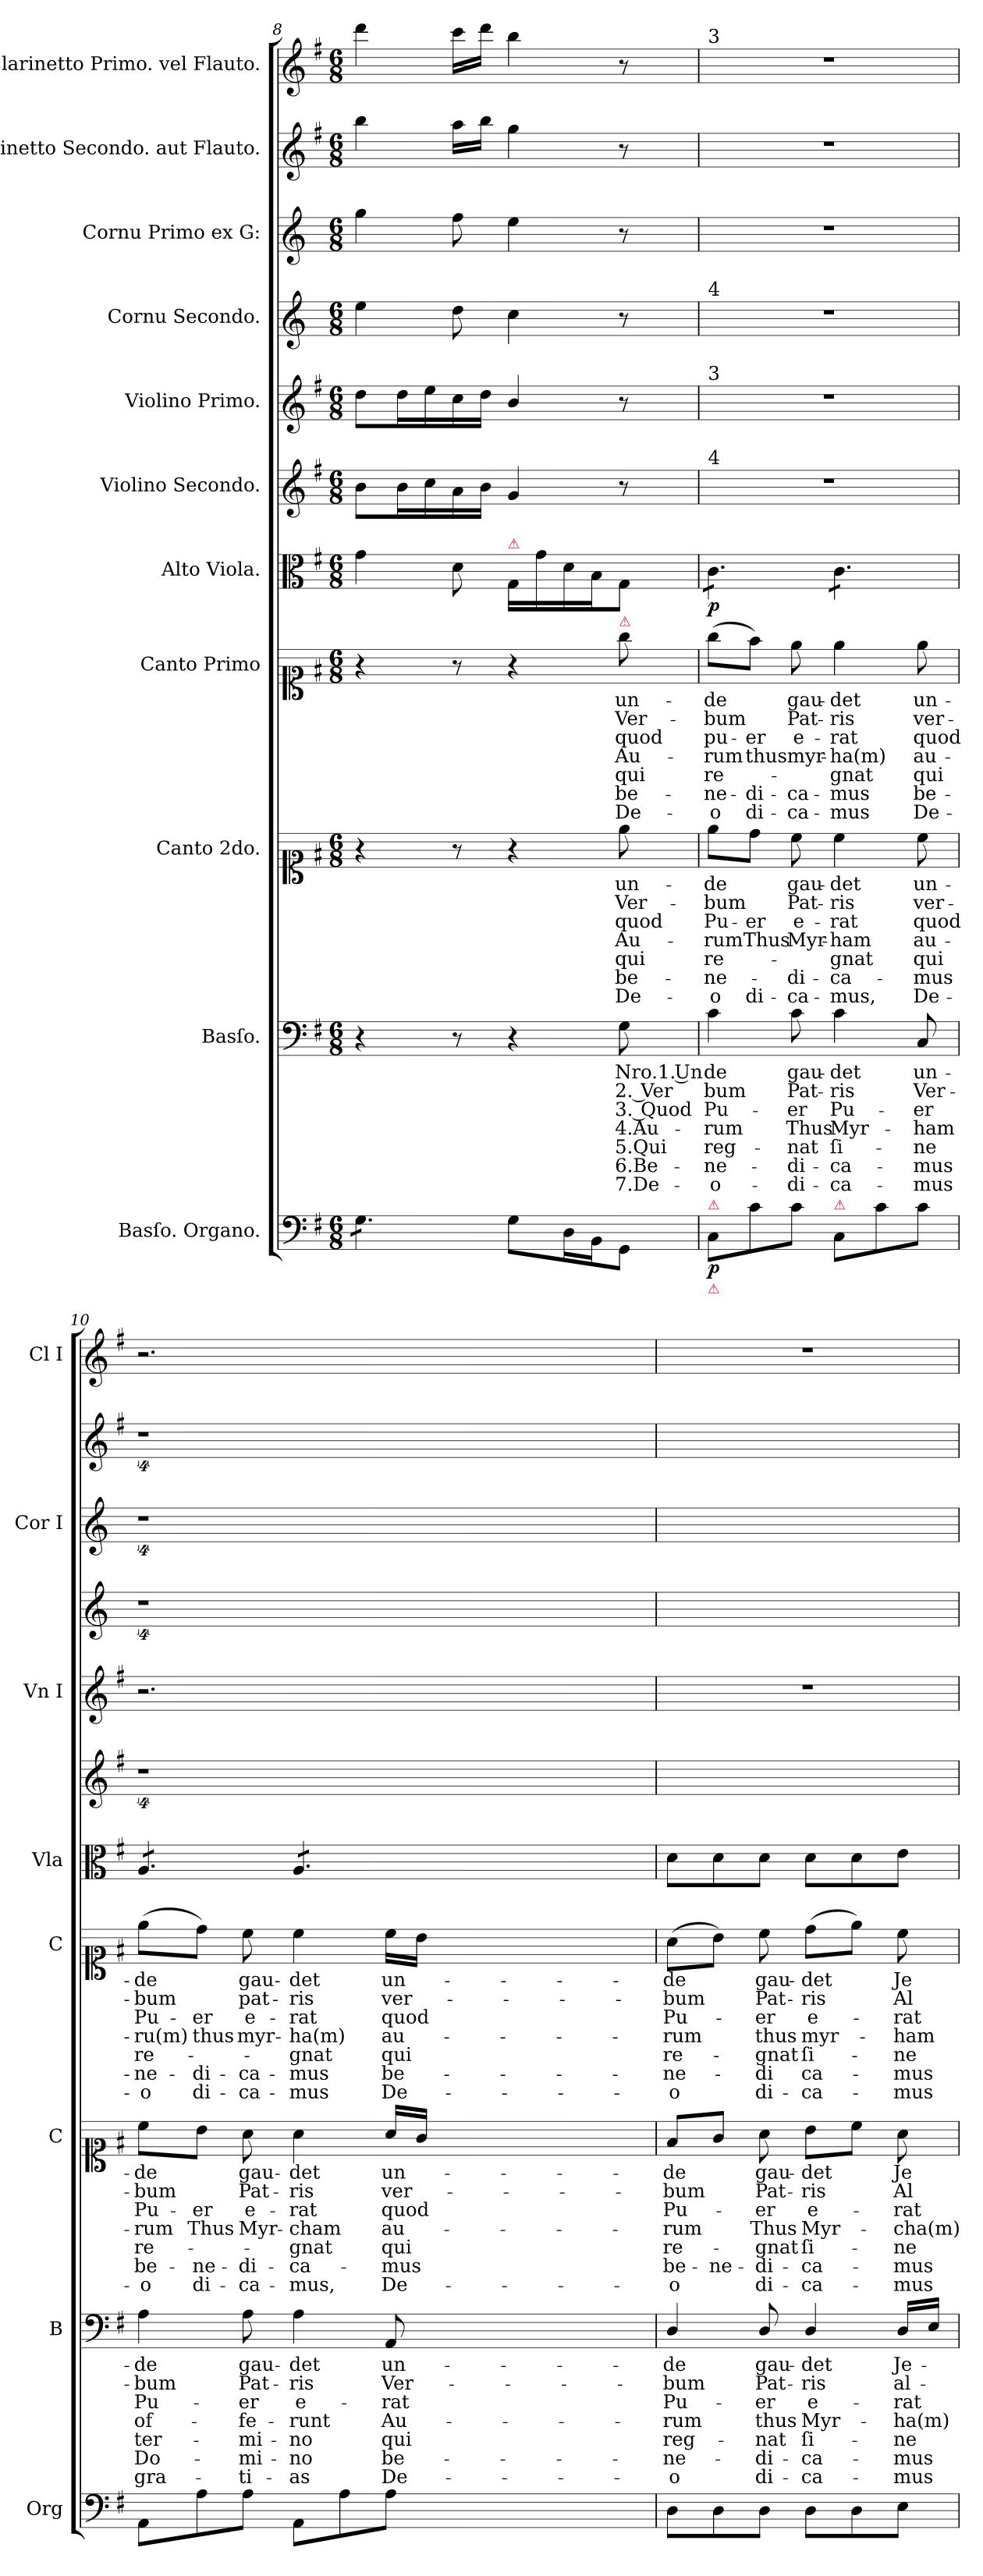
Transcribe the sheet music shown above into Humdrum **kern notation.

**kern	**dynam	**kern	**text	**text	**text	**text	**text	**text	**text	**kern	**text	**text	**text	**text	**text	**text	**text	**kern	**text	**text	**text	**text	**text	**text	**text	**kern	**dynam	**kern	**kern	**kern	**kern	**kern	**kern
*part11	*part11	*part10	*part10	*part10	*part10	*part10	*part10	*part10	*part10	*part9	*part9	*part9	*part9	*part9	*part9	*part9	*part9	*part8	*part8	*part8	*part8	*part8	*part8	*part8	*part8	*part7	*part7	*part6	*part5	*part4	*part3	*part2	*part1
*staff11	*staff11	*staff10	*staff10	*staff10	*staff10	*staff10	*staff10	*staff10	*staff10	*staff9	*staff9	*staff9	*staff9	*staff9	*staff9	*staff9	*staff9	*staff8	*staff8	*staff8	*staff8	*staff8	*staff8	*staff8	*staff8	*staff7	*staff7	*staff6	*staff5	*staff4	*staff3	*staff2	*staff1
*I"Basſo. Organo.	*	*I"Basſo.	*	*	*	*	*	*	*	*I"Canto 2do.	*	*	*	*	*	*	*	*I"Canto Primo	*	*	*	*	*	*	*	*I"Alto Viola.	*	*I"Violino Secondo.	*I"Violino Primo.	*I"Cornu Secondo.	*I"Cornu Primo ex G:	*I"Clarinetto Secondo. aut Flauto.	*I"Clarinetto Primo. vel Flauto.
*I'Org	*	*I'B	*	*	*	*	*	*	*	*I'C	*	*	*	*	*	*	*	*I'C	*	*	*	*	*	*	*	*I'Vla	*	*	*I'Vn I	*	*I'Cor I	*	*I'Cl I
*clefF4	*	*clefF4	*	*	*	*	*	*	*	*clefC1	*	*	*	*	*	*	*	*clefC1	*	*	*	*	*	*	*	*clefC3	*	*clefG2	*clefG2	*clefG2	*clefG2	*clefG2	*clefG2
*	*	*	*	*	*	*	*	*	*	*	*	*	*	*	*	*	*	*	*	*	*	*	*	*	*	*	*	*	*	*ITrd3c5	*ITrd3c5	*	*
*k[f#]	*	*k[f#]	*	*	*	*	*	*	*	*k[f#]	*	*	*	*	*	*	*	*k[f#]	*	*	*	*	*	*	*	*k[f#]	*	*k[f#]	*k[f#]	*k[f#]	*k[f#]	*k[f#]	*k[f#]
*G:	*	*G:	*	*	*	*	*	*	*	*G:	*	*	*	*	*	*	*	*G:	*	*	*	*	*	*	*	*G:	*	*G:	*G:	*	*	*G:	*G:
*M6/8	*	*M6/8	*	*	*	*	*	*	*	*M6/8	*	*	*	*	*	*	*	*M6/8	*	*	*	*	*	*	*	*M6/8	*	*M6/8	*M6/8	*M6/8	*M6/8	*M6/8	*M6/8
=8	=8	=8	=8	=8	=8	=8	=8	=8	=8	=8	=8	=8	=8	=8	=8	=8	=8	=8	=8	=8	=8	=8	=8	=8	=8	=8	=8	=8	=8	=8	=8	=8	=8
*tremolo	*	*	*	*	*	*	*	*	*	*	*	*	*	*	*	*	*	*	*	*	*	*	*	*	*	*	*	*	*	*	*	*	*
8G\L	.	4r	.	.	.	.	.	.	.	4r	.	.	.	.	.	.	.	4r	.	.	.	.	.	.	.	4g\	.	8b\L	8dd\L	4b\	4dd\	4bb\	4ddd\
8G\	.	.	.	.	.	.	.	.	.	.	.	.	.	.	.	.	.	.	.	.	.	.	.	.	.	.	.	16b\L	16dd\L	.	.	.	.
.	.	.	.	.	.	.	.	.	.	.	.	.	.	.	.	.	.	.	.	.	.	.	.	.	.	.	.	16cc\	16ee\	.	.	.	.
8G\J	.	8r	.	.	.	.	.	.	.	8r	.	.	.	.	.	.	.	8r	.	.	.	.	.	.	.	8d\	.	16a\	16cc\	8a\	8cc\	16aa\LL	16ccc\LL
*Xtremolo	*	*	*	*	*	*	*	*	*	*	*	*	*	*	*	*	*	*	*	*	*	*	*	*	*	*	*	*	*	*	*	*	*
.	.	.	.	.	.	.	.	.	.	.	.	.	.	.	.	.	.	.	.	.	.	.	.	.	.	.	.	16b\JJ	16dd\JJ	.	.	16bb\JJ	16ddd\JJ
!	!	!	!	!	!	!	!	!	!	!	!	!	!	!	!	!	!	!	!	!	!	!	!	!	!	!LO:TX:a:color=crimson:t=⚠	!	!	!	!	!	!	!
8G\L	.	4r	.	.	.	.	.	.	.	4r	.	.	.	.	.	.	.	4r	.	.	.	.	.	.	.	16G/LL	.	4g/	4b/	4g\	4b\	4gg\	4bb\
.	.	.	.	.	.	.	.	.	.	.	.	.	.	.	.	.	.	.	.	.	.	.	.	.	.	16g\	.	.	.	.	.	.	.
16D\L	.	.	.	.	.	.	.	.	.	.	.	.	.	.	.	.	.	.	.	.	.	.	.	.	.	16d\	.	.	.	.	.	.	.
16BB\J	.	.	.	.	.	.	.	.	.	.	.	.	.	.	.	.	.	.	.	.	.	.	.	.	.	16B\J	.	.	.	.	.	.	.
!	!	!	!	!	!	!	!	!	!	!	!	!	!	!	!	!	!	!LO:TX:a:color=crimson:t=⚠	!	!	!	!	!	!	!	!	!	!	!	!	!	!	!
8GG\J	.	8G\	Nro.1. Un	2. Ver	3. Quod	4.Au-	5.Qui	6.Be-	7.De-	8ee\	un-	Ver-	quod	Au-	qui	be-	De-	8gg\	un-	Ver-	quod	Au-	qui	be-	De-	8G\J	.	8r	8r	8r	8r	8r	8r
=9	=9	=9	=9	=9	=9	=9	=9	=9	=9	=9	=9	=9	=9	=9	=9	=9	=9	=9	=9	=9	=9	=9	=9	=9	=9	=9	=9	=9	=9	=9	=9	=9	=9
!	!	!	!	!	!	!	!	!	!	!	!	!	!	!	!	!	!	!	!	!	!	!	!	!	!	!	!	!	!	!	!	!	!LO:TX:a:t=3
!	!	!	!	!	!	!	!	!	!	!	!	!	!	!	!	!	!	!	!	!	!	!	!	!	!	!	!	!	!	!LO:TX:a:t=4	!	!	!
!	!	!	!	!	!	!	!	!	!	!	!	!	!	!	!	!	!	!	!	!	!	!	!	!	!	!	!	!	!LO:TX:a:t=3	!	!	!	!
!	!	!	!	!	!	!	!	!	!	!	!	!	!	!	!	!	!	!	!	!	!	!	!	!	!	!	!	!LO:TX:a:t=4	!	!	!	!	!
!	!	!	!	!	!	!	!	!	!	!	!	!	!	!	!	!	!	!	!	!	!	!	!	!	!	!LO:TX:b:color=crimson:t=⚠	!	!	!	!	!	!	!
!LO:TX:a:color=crimson:t=⚠	!	!	!	!	!	!	!	!	!	!	!	!	!	!	!	!	!	!	!	!	!	!	!	!	!	!	!	!	!	!	!	!	!
!LO:TX:b:color=crimson:t=⚠	!	!	!	!	!	!	!	!	!	!	!	!	!	!	!	!	!	!	!	!	!	!	!	!	!	!	!	!	!	!	!	!	!
*	*	*	*	*	*	*	*	*	*	*	*	*	*	*	*	*	*	*	*	*	*	*	*	*	*	*tremolo	*	*	*	*	*	*	*
8C/L	p	4c\	de	bum	Pu-	-rum	reg-	-ne-	-o-	8ee\L	-de	-bum	Pu-	-rum	re-	-ne-	-o	(>8gg\L	-de	-bum	pu-	-rum	re-	-ne-	-o	8c\L	p	2.r	2.r	2.r	2.r	2.r	2.r
8c\	.	.	.	.	.	.	.	.	.	8dd\J	.	.	-er	Thus	.	.	di-	8ff#\J)	.	.	-er	thus	.	-di-	di-	8c\	.	.	.	.	.	.	.
8c\J	.	8c\	gau-	Pat-	-er	Thus	-nat	-di-	-di-	8cc\	gau-	Pat-	e-	Myr-	.	-di-	-ca-	8ee\	gau-	Pat-	e-	myr-	.	-ca-	-ca-	8c\J	.	.	.	.	.	.	.
!LO:TX:a:color=crimson:t=⚠	!	!	!	!	!	!	!	!	!	!	!	!	!	!	!	!	!	!	!	!	!	!	!	!	!	!	!	!	!	!	!	!	!
8C/L	.	4c\	-det	-ris	Pu-	Myr-	ſi-	-ca-	-ca-	4cc\	-det	-ris	-rat	-ham	-gnat	-ca-	-mus,	4ee\	-det	-ris	-rat	-ha(m)	-gnat	-mus	-mus	8c\L	.	.	.	.	.	.	.
8c\	.	.	.	.	.	.	.	.	.	.	.	.	.	.	.	.	.	.	.	.	.	.	.	.	.	8c\	.	.	.	.	.	.	.
8c\J	.	8C/	un-	Ver-	-er	-ham	-ne	-mus	-mus	8cc\	un-	ver-	quod	au-	qui	-mus	De-	8ee\	un-	ver-	quod	au-	qui	be-	De-	8c\J	.	.	.	.	.	.	.
=10	=10	=10	=10	=10	=10	=10	=10	=10	=10	=10	=10	=10	=10	=10	=10	=10	=10	=10	=10	=10	=10	=10	=10	=10	=10	=10	=10	=10	=10	=10	=10	=10	=10
8AA/L	.	4A\	-de	-bum	Pu-	of-	ter-	Do-	gra-	8cc\L	-de	-bum	Pu-	-rum	re-	be-	-o	(>8ee\L	-de	-bum	Pu-	-ru(m)	re-	-ne-	-o	8A/L	.	4%9r	2.r	4%9r	4%9r	4%9r	2.r
8A\	.	.	.	.	.	.	.	.	.	8b\J	.	.	-er	Thus	.	-ne-	di-	8dd\J)	.	.	-er	thus	.	-di-	di-	8A/	.	.	.	.	.	.	.
8A\J	.	8A\	gau-	Pat-	-er	-fe-	-mi-	-mi-	-ti-	8a\	gau-	Pat-	e-	Myr-	.	-di-	-ca-	8cc\	gau-	pat-	e-	myr-	.	-ca-	-ca-	8A/J	.	.	.	.	.	.	.
8AA/L	.	4A\	-det	-ris	e-	-runt	-no	-no	-as	4a\	-det	-ris	-rat	-cham	-gnat	-ca-	-mus,	4cc\	-det	-ris	-rat	-ha(m)	-gnat	-mus	-mus	8A/L	.	.	.	.	.	.	.
8A\	.	.	.	.	.	.	.	.	.	.	.	.	.	.	.	.	.	.	.	.	.	.	.	.	.	8A/	.	.	.	.	.	.	.
8A\J	.	8AA/	un-	Ver-	-rat	Au-	qui	be-	De-	16a/LL	un-	ver-	quod	au-	qui	-mus	De-	16cc\LL	un-	ver-	quod	au-	qui	be-	De-	8A/J	.	.	.	.	.	.	.
*	*	*	*	*	*	*	*	*	*	*	*	*	*	*	*	*	*	*	*	*	*	*	*	*	*	*Xtremolo	*	*	*	*	*	*	*
.	.	.	.	.	.	.	.	.	.	16g/JJ	.	.	.	.	.	.	.	16b\JJ	.	.	.	.	.	.	.	.	.	.	.	.	.	.	.
1.ryy	.	1.ryy	.	.	.	.	.	.	.	1.ryy	.	.	.	.	.	.	.	1.ryy	.	.	.	.	.	.	.	1.ryy	.	.	1.ryy	.	.	.	1.ryy
=11	=11	=11	=11	=11	=11	=11	=11	=11	=11	=11	=11	=11	=11	=11	=11	=11	=11	=11	=11	=11	=11	=11	=11	=11	=11	=11	=11	=11	=11	=11	=11	=11	=11
8D\L	.	4D/	-de	-bum	Pu-	-rum	reg-	-ne-	-o	8f#/L	-de	-bum	Pu-	-rum	re-	be-	-o	(>8a\L	-de	-bum	Pu-	-rum	re-	-ne-	-o	8d\L	.	2.ryy	2.r	2.ryy	2.ryy	2.ryy	2.r
8D\	.	.	.	.	.	.	.	.	.	8g/J	.	.	.	.	.	-ne-	.	8b\J)	.	.	.	.	.	.	.	8d\	.	.	.	.	.	.	.
8D\J	.	8D/	gau-	Pat-	-er	thus	-nat	-di-	di-	8a\	gau-	Pat-	-er	Thus	-gnat	-di-	di-	8cc\	gau-	Pat-	-er	thus	-gnat	-di	di-	8d\J	.	.	.	.	.	.	.
8D\L	.	4D/	-det	-ris	e-	Myr-	ſi-	-ca-	-ca-	8b\L	-det	-ris	e-	Myr-	ſi-	-ca-	-ca-	(>8dd\L	-det	-ris	e-	myr-	ſi-	ca-	-ca-	8d\L	.	.	.	.	.	.	.
8D\	.	.	.	.	.	.	.	.	.	8cc\J	.	.	.	.	.	.	.	8ee\J)	.	.	.	.	.	.	.	8d\	.	.	.	.	.	.	.
8E\J	.	16D/LL	Je-	al-	-rat	-ha(m)	-ne	-mus	-mus	8a\	Je-	Al-	-rat	-cha(m)	-ne	-mus	-mus	8cc\	Je-	Al-	-rat	-ham	-ne	-mus	-mus	8e\J	.	.	.	.	.	.	.
.	.	16E/JJ	.	.	.	.	.	.	.	.	.	.	.	.	.	.	.	.	.	.	.	.	.	.	.	.	.	.	.	.	.	.	.
=	=	=	=	=	=	=	=	=	=	=	=	=	=	=	=	=	=	=	=	=	=	=	=	=	=	=	=	=	=	=	=	=	=
*-	*-	*-	*-	*-	*-	*-	*-	*-	*-	*-	*-	*-	*-	*-	*-	*-	*-	*-	*-	*-	*-	*-	*-	*-	*-	*-	*-	*-	*-	*-	*-	*-	*-
